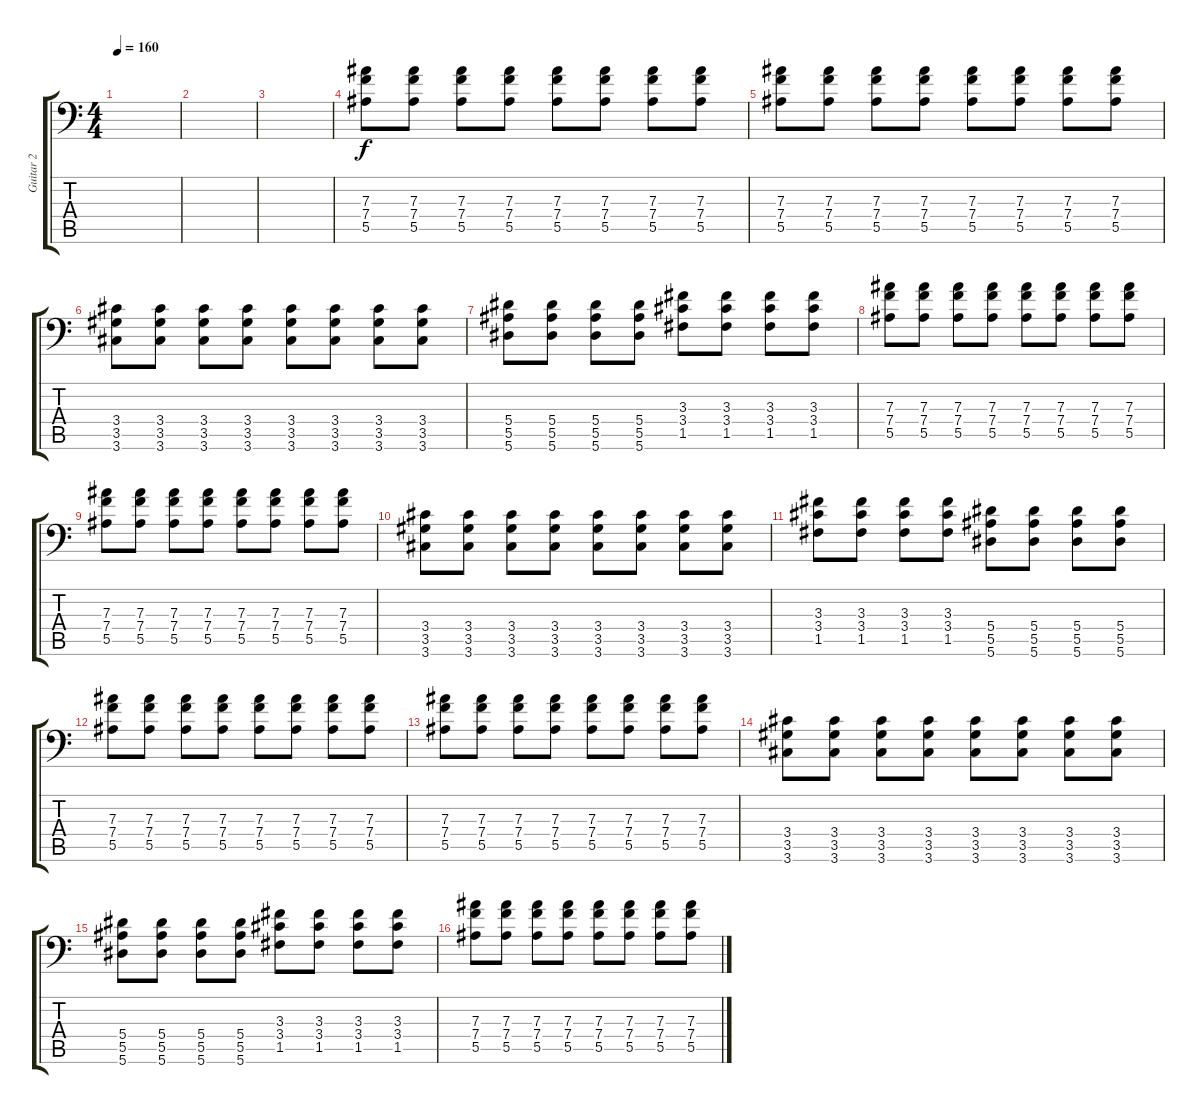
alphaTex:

\track ("Guitar 2" "Guitar 2") {instrument distortionguitar}
\staff {score tabs}
\tuning (C4 G3 Eb3 Bb2 F2 Bb1) {hide}
\ts (4 4)
\tempo 160
\clef f4
\ks c
|
|
|
(7.3 7.4 5.5).8 (7.3 7.4 5.5).8 (7.3 7.4 5.5).8 (7.3 7.4 5.5).8 (7.3 7.4 5.5).8 (7.3 7.4 5.5).8 (7.3 7.4 5.5).8 (7.3 7.4 5.5).8 |
(7.3 7.4 5.5).8 (7.3 7.4 5.5).8 (7.3 7.4 5.5).8 (7.3 7.4 5.5).8 (7.3 7.4 5.5).8 (7.3 7.4 5.5).8 (7.3 7.4 5.5).8 (7.3 7.4 5.5).8 |
(3.4 3.5 3.6).8 (3.4 3.5 3.6).8 (3.4 3.5 3.6).8 (3.4 3.5 3.6).8 (3.4 3.5 3.6).8 (3.4 3.5 3.6).8 (3.4 3.5 3.6).8 (3.4 3.5 3.6).8 |
(5.4 5.5 5.6).8 (5.4 5.5 5.6).8 (5.4 5.5 5.6).8 (5.4 5.5 5.6).8 (3.3 3.4 1.5).8 (3.3 3.4 1.5).8 (3.3 3.4 1.5).8 (3.3 3.4 1.5).8 |
(7.3 7.4 5.5).8 (7.3 7.4 5.5).8 (7.3 7.4 5.5).8 (7.3 7.4 5.5).8 (7.3 7.4 5.5).8 (7.3 7.4 5.5).8 (7.3 7.4 5.5).8 (7.3 7.4 5.5).8 |
(7.3 7.4 5.5).8 (7.3 7.4 5.5).8 (7.3 7.4 5.5).8 (7.3 7.4 5.5).8 (7.3 7.4 5.5).8 (7.3 7.4 5.5).8 (7.3 7.4 5.5).8 (7.3 7.4 5.5).8 |
(3.4 3.5 3.6).8 (3.4 3.5 3.6).8 (3.4 3.5 3.6).8 (3.4 3.5 3.6).8 (3.4 3.5 3.6).8 (3.4 3.5 3.6).8 (3.4 3.5 3.6).8 (3.4 3.5 3.6).8 |
(3.3 3.4 1.5).8 (3.3 3.4 1.5).8 (3.3 3.4 1.5).8 (3.3 3.4 1.5).8 (5.4 5.5 5.6).8 (5.4 5.5 5.6).8 (5.4 5.5 5.6).8 (5.4 5.5 5.6).8 |
(7.3 7.4 5.5).8{balance 8} (7.3 7.4 5.5).8 (7.3 7.4 5.5).8 (7.3 7.4 5.5).8 (7.3 7.4 5.5).8 (7.3 7.4 5.5).8 (7.3 7.4 5.5).8 (7.3 7.4 5.5).8 |
(7.3 7.4 5.5).8 (7.3 7.4 5.5).8 (7.3 7.4 5.5).8 (7.3 7.4 5.5).8 (7.3 7.4 5.5).8 (7.3 7.4 5.5).8 (7.3 7.4 5.5).8 (7.3 7.4 5.5).8 |
(3.4 3.5 3.6).8 (3.4 3.5 3.6).8 (3.4 3.5 3.6).8 (3.4 3.5 3.6).8 (3.4 3.5 3.6).8 (3.4 3.5 3.6).8 (3.4 3.5 3.6).8 (3.4 3.5 3.6).8 |
(5.4 5.5 5.6).8 (5.4 5.5 5.6).8 (5.4 5.5 5.6).8 (5.4 5.5 5.6).8 (3.3 3.4 1.5).8 (3.3 3.4 1.5).8 (3.3 3.4 1.5).8 (3.3 3.4 1.5).8 |
(7.3 7.4 5.5).8 (7.3 7.4 5.5).8 (7.3 7.4 5.5).8 (7.3 7.4 5.5).8 (7.3 7.4 5.5).8 (7.3 7.4 5.5).8 (7.3 7.4 5.5).8 (7.3 7.4 5.5).8
